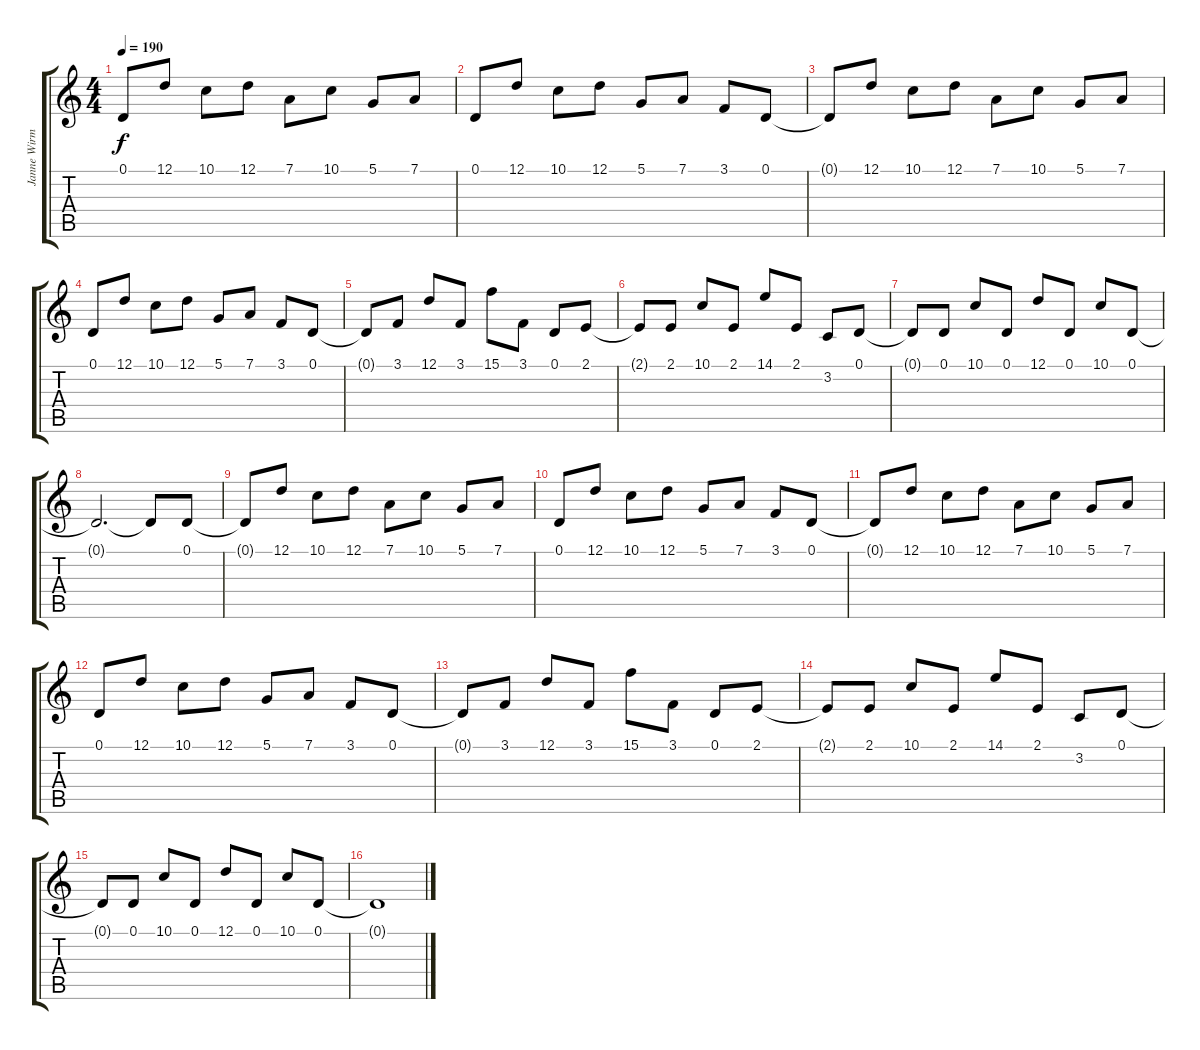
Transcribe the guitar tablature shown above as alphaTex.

\track ("Janne Wirman" "Janne Wirm") {instrument stringensemble1}
\staff {score tabs}
\tuning (D4 A3 F3 C3 G2 D2) {hide}
\ts (4 4)
\tempo 190
\clef g2
\ks c
0.1{t}.8{dy f} 12.1.8 10.1.8 12.1.8 7.1.8 10.1.8 5.1.8 7.1.8 |
0.1.8 12.1.8 10.1.8 12.1.8 5.1.8 7.1.8 3.1.8 0.1.8 |
0.1{t}.8 12.1.8 10.1.8 12.1.8 7.1.8 10.1.8 5.1.8 7.1.8 |
0.1.8 12.1.8 10.1.8 12.1.8 5.1.8 7.1.8 3.1.8 0.1.8 |
0.1{t}.8 3.1.8 12.1.8 3.1.8 15.1.8 3.1.8 0.1.8 2.1.8 |
2.1{t}.8 2.1.8 10.1.8 2.1.8 14.1.8 2.1.8 3.2.8 0.1.8 |
0.1{t}.8 0.1.8 10.1.8 0.1.8 12.1.8 0.1.8 10.1.8 0.1.8 |
0.1{t}.2{d} 0.1{t}.8 0.1.8{volume 9} |
0.1{t}.8 12.1.8 10.1.8 12.1.8 7.1.8 10.1.8 5.1.8 7.1.8 |
0.1.8 12.1.8 10.1.8 12.1.8 5.1.8 7.1.8 3.1.8 0.1.8 |
0.1{t}.8 12.1.8 10.1.8 12.1.8 7.1.8 10.1.8 5.1.8 7.1.8 |
0.1.8 12.1.8 10.1.8 12.1.8 5.1.8 7.1.8 3.1.8 0.1.8 |
0.1{t}.8 3.1.8 12.1.8 3.1.8 15.1.8 3.1.8 0.1.8 2.1.8 |
2.1{t}.8 2.1.8 10.1.8 2.1.8 14.1.8 2.1.8 3.2.8 0.1.8 |
0.1{t}.8 0.1.8 10.1.8 0.1.8 12.1.8 0.1.8 10.1.8 0.1.8 |
0.1{t}.1
